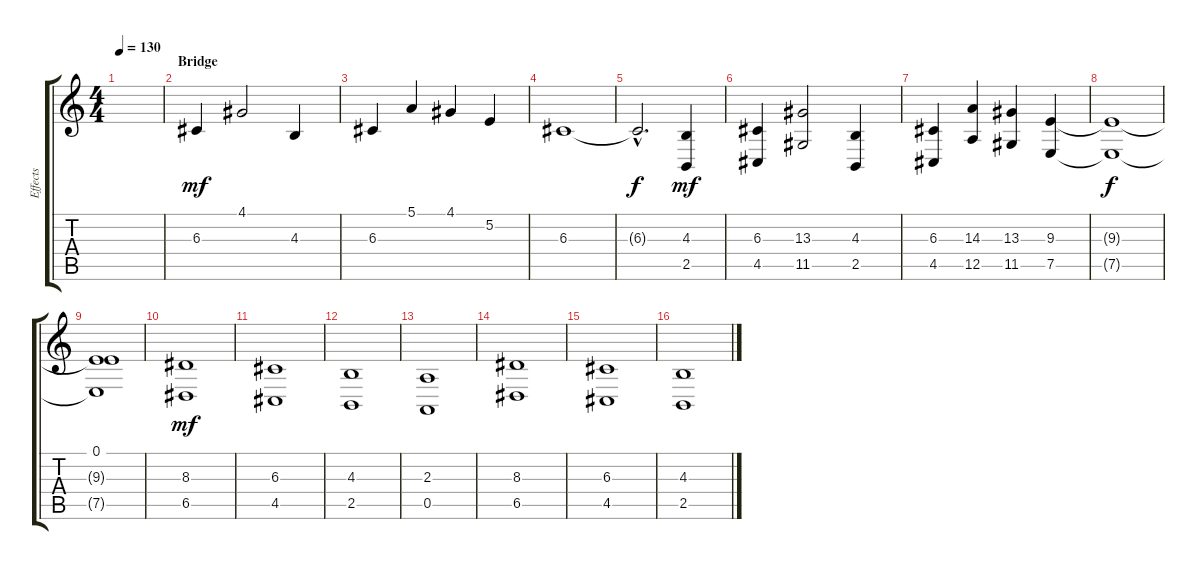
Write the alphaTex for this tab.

\track ("Effects" "Effects") {instrument pad2warm}
\staff {score tabs}
\tuning (E4 B3 G3 D3 A2 E2) {hide}
\ts (4 4)
\tempo 130
\clef g2
\ks c
|
\section ("" "Bridge")
6.3.4{dy mf volume 10} 4.1.2 4.3.4 |
6.3.4 5.1.4 4.1.4 5.2.4 |
6.3.1 |
6.3{hac t}.2{d dy f} (4.3 2.5).4{dy mf} |
(6.3 4.5).4 (13.3 11.5).2 (4.3 2.5).4 |
(6.3 4.5).4 (14.3 12.5).4 (13.3 11.5).4 (9.3 7.5).4 |
(9.3{t} 7.5{t}).1{dy f} |
(0.1 9.3{t} 7.5{t}).1 |
(8.3 6.5).1{dy mf} |
(6.3 4.5).1 |
(4.3 2.5).1 |
(2.3 0.5).1 |
(8.3 6.5).1 |
(6.3 4.5).1 |
(4.3 2.5).1
